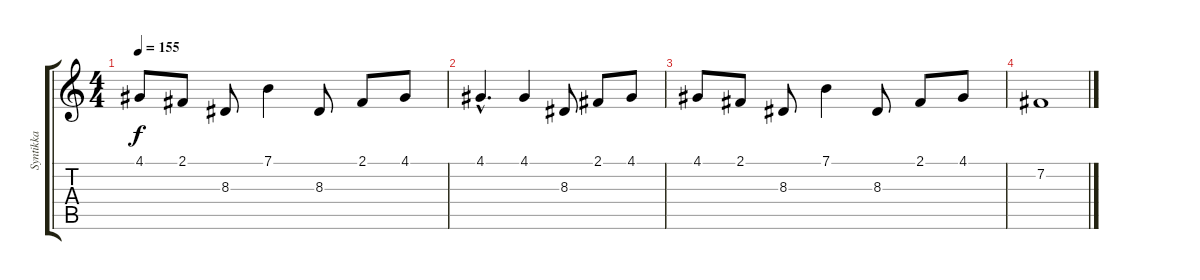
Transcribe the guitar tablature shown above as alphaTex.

\track ("Syntikka" "Syntikka") {instrument brasssection}
\staff {score tabs}
\tuning (E4 B3 G3 D3 A2 E2) {hide}
\ts (4 4)
\tempo 155
\clef g2
\ks c
4.1.8{dy f} 2.1.8 8.3.8 7.1.4 8.3.8 2.1.8 4.1.8 |
4.1{hac}.4{d} 4.1.4 8.3.8 2.1.8 4.1.8 |
4.1.8 2.1.8 8.3.8 7.1.4 8.3.8 2.1.8 4.1.8 |
7.2.1
